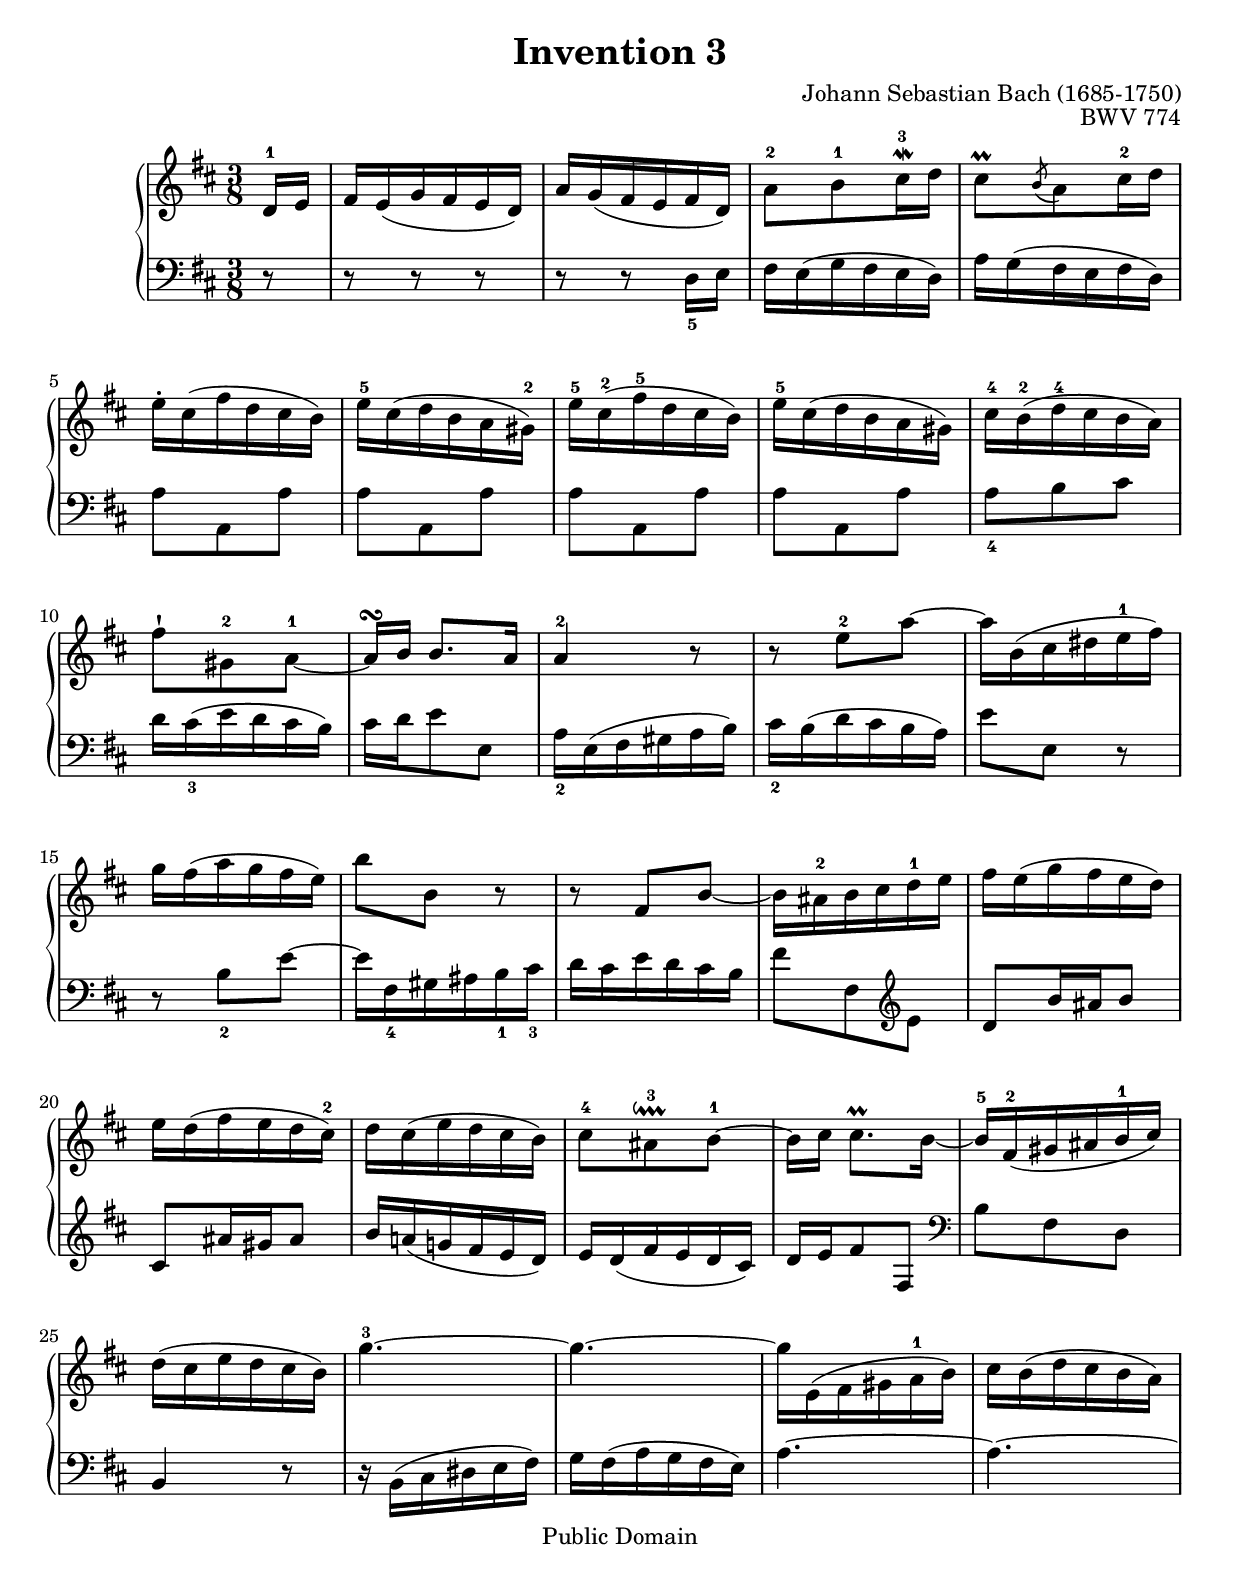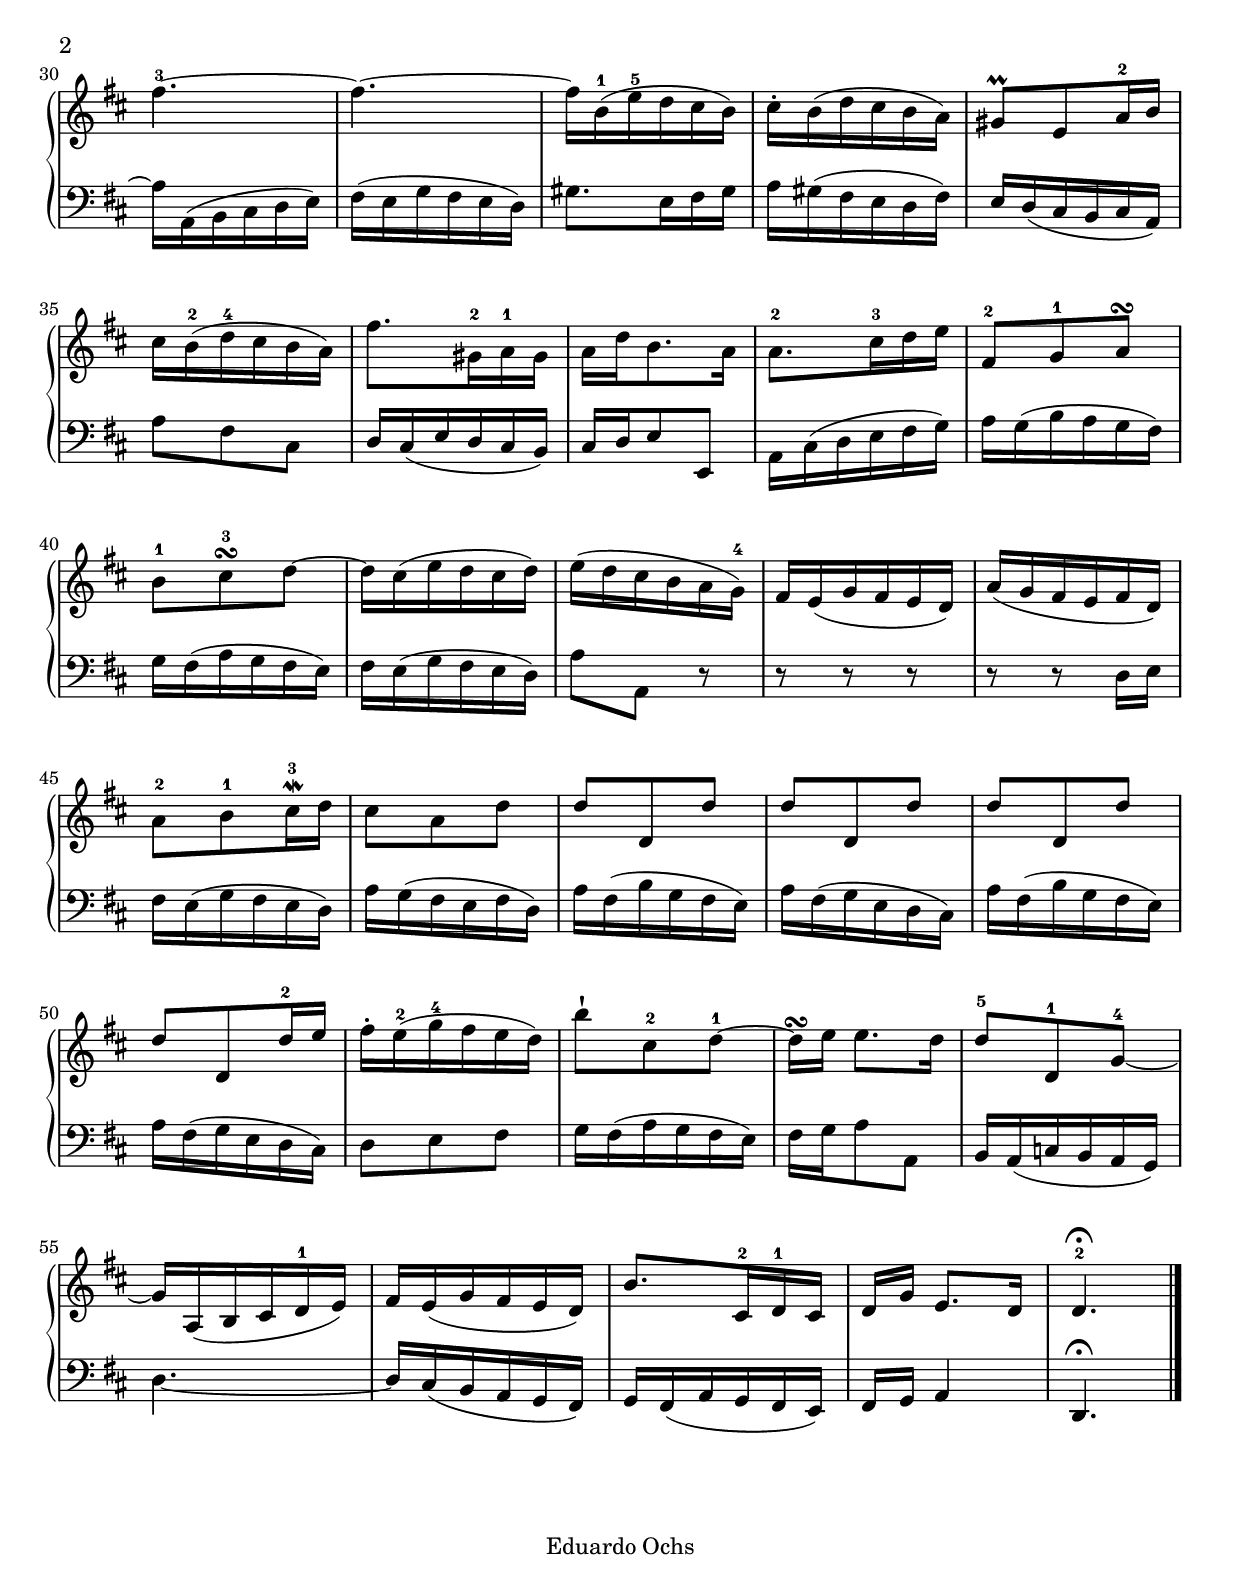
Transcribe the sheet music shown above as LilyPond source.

% This file:
%   http://angg.twu.net/LILYPOND/invention-03.ly
%   http://angg.twu.net/LILYPOND/invention-03.ly.html
% Output:
%   http://angg.twu.net/LILYPOND/invention-03.pdf
% Modified from:
%   http://www.mutopiaproject.org/ftp/BachJS/BWV772/bach-invention-03/bach-invention-03.ly
% See: (find-es "lilypond" "inventions")
% 
% (defun c () (interactive) (find-sh "lilypond invention-03.ly"))
% (defun d () (interactive) (find-xpdfpage    "invention-03.pdf"))
% (defun u () (interactive) (find-angg-upload-links "LILYPOND/" "invention-03.ly"))
% (find-xpdfpage "$S/http/www.mutopiaproject.org/ftp/BachJS/BWV774/bach-invention-03/bach-invention-03-a4.pdf")
%
% (eepitch-shell)
% (eepitch-line "makeL")
% (eepitch-line "cd ~/TH/L/LILYPOND/; Scp-np invention-03.{ly,ly.html} $TWUP/LILYPOND/")
% (eepitch-line "cd ~/LILYPOND; Scp-np invention-03.pdf $TWUP/LILYPOND/")

#(ly:set-option 'old-relative)
\header {
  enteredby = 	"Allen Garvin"
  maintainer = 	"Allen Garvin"
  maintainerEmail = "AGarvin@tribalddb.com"
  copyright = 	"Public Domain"
  filename = 	"bach-invention-03.ly"
  title = 	"Invention 3"
  opus = 	"BWV 774"
  composer =	"Johann Sebastian Bach (1685-1750)"
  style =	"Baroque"
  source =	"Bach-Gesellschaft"
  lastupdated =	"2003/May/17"

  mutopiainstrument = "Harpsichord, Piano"
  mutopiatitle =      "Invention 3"
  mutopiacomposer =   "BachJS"
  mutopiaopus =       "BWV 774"

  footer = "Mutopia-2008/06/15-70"
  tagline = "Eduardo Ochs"
}

\paper{
  top-margin    = 2\cm
  bottom-margin = 2\cm
}

\version "2.11.46"

% (find-lilyrefpage (+ 12 104) "\\grace")
% (find-lilyreftext (+ 12 104) "\\grace")
% (find-lilyrefpage (+ 12 113) "^\\prall")
% (find-lilyreftext (+ 12 113) "^\\prall")
% http://en.wikipedia.org/wiki/Mordent

voiceone =  \relative c' {
  \key d \major
  \partial 8
  \time 3/8
   d16-1[ e] |							% bar 1
   fis16[ e( g fis e  d)] |					% bar 2
   a'[ g( fis e fis  d)] |					% bar 3
   a'8-2[ b-1 cis16-3\mordent d] |				% bar 4
   cis8[\prall \acciaccatura b8 a cis16-2 d] |			% bar 5
   \break
   e[-. cis( fis d cis  b)] |					% bar 6
   e-5[ cis( d b a  gis-2)] |					% bar 7
   e'-5[ cis-2( fis-5 d cis  b)] |				% bar 8
   e-5[ cis( d b a  gis)] |					% bar 9
   cis-4[ b-2( d-4 cis b  a)] |					% bar 10
   \break
   fis'8-![ gis,-2 a-1] ~ |					% bar 11
   a16[\turn b]  b8.[ a16] |					% bar 12
   a4-2 r8 |							% bar 13
   r e'-2 a ~ |							% bar 14
   a16[ b,( cis dis e-1  fis)] |				% bar 15
   \break
   g[ fis( a g fis  e)] |					% bar 16
   b'8[ b,] r |							% bar 17
   r  fis[ b] ~ | 						% bar 18
   b16[ ais-2 b cis d-1 e] |					% bar 19
   fis[ e( g fis e  d)] |					% bar 20
   \break
   e[ d( fis e d  cis-2)] |					% bar 21
   d[ cis( e d cis  b)] |					% bar 22
   \stemDown  cis8-4[ ais-3\downprall b-1] ~ \stemNeutral |	% bar 23
   b16[ cis]  cis8.[\prall b16] ~ |				% bar 24
   b16-5[ fis-2( gis ais b-1 cis)] |				% bar 25
   \break
   d[( cis e d cis  b)] |					% bar 26
   g'4.-3 ~ |							% bar 27
   g4. ~ |							% bar 28
   g16[ e,( fis gis a-1 b)] |					% bar 29
   cis[ b( d cis b  a)] |					% bar 30
   \pageBreak
   %
   fis'4.-3 ~ |							% bar 31
   fis ~ |							% bar 32
   fis16[ b,-1( e-5 d cis  b)] |				% bar 33
   cis[-. b( d cis b  a)] |					% bar 34
   gis8[\prall e a16-2 b] |					% bar 35
   \break
   cis[ b-2( d-4 cis b  a)] |					% bar 36
   fis'8.[ gis,16-2 a-1 gis] |					% bar 37
   a[ d b8. a16] |						% bar 38
   a8.-2[ cis16-3 d e] |					% bar 39
   fis,8-2[ g-1 a\turn] |					% bar 40
   \break
   b-1[ cis\turn-3 d] ~ |						% bar 41
   d16[ cis( e d cis  d)] |					% bar 42
   e[( d cis b a  g-4)] |						% bar 43
   fis[ e( g fis e  d)] |					% bar 44
   a'[( g fis e fis  d)] |					% bar 45
   \break
   a'8-2[ b-1 cis16-3\mordent d] |					% bar 46
   cis8[ a d] |							% bar 47
   d[ d, d'] |							% bar 48
   d[ d, d'] |							% bar 49
   d[ d, d'] |							% bar 50
   \break
   d[ d, d'16-2 e] |						% bar 51
   fis[-. e-2( g-4 fis e  d)] |					% bar 52
   b'8-![ cis,-2 d-1] ~ |						% bar 53
   d16[\turn e]  e8.[ d16] |					% bar 54
   d8-5[ d,-1 g-4] ~ |						% bar 55
   \break
   g16[ a,( b cis d-1  e)] |					% bar 56
   fis[ e( g fis e  d)] |					% bar 57
   b'8.[ cis,16-2 d-1 cis] |					% bar 58
   d[ g]  e8.[ d16] |						% bar 59
   d4.-2\fermata \bar "|."					% bar 60
 
}

% (setq my-i 1)
% (defun i0 () (interactive) (insert (format "\t\t\t\t%% bar %d" my-i)))
% (defun i () (interactive) (eek "C-e") (i0) (eek "<down>") (setq my-i (1+ my-i)))

voicetwo =  \relative c {
  \key d \major
  \time 3/8
  \clef "bass"
  \partial 8
   r8 |								% bar 1
   r r r |							% bar 2
   r r  d16_5[ e] |						% bar 3
   fis[ e( g fis e  d)] |					% bar 4
   a'[ g( fis e fis  d)] |					% bar 5
   \break
   a'8[ a, a'] |						% bar 6
   a[ a, a'] |							% bar 7
   a[ a, a'] |							% bar 8
   a[ a, a'] |							% bar 9
   a_4[ b cis] |							% bar 10
   \break
   d16[ cis_3( e d cis  b)] |					% bar 11
   cis[ d e8 e,] |						% bar 12
   a16_2[ e( fis gis a  b)] |					% bar 13
   cis_2[ b( d cis b  a)] |					% bar 14
   e'8[ e,] r |							% bar 15
   \break
   r  b'_2[ e] ~ |						% bar 16
   e16[ fis,_4 gis ais b_1 cis_3] |					% bar 17
   d[ cis e d cis b] |						% bar 18
   fis'8[ fis, \clef "treble" e']				% bar 19
   d[ b'16 ais b8] |						% bar 20
   \break
   cis,[ ais'16 gis ais8] |					% bar 21
   b16[ a!( g! fis e  d)] |					% bar 22
   e[ d( fis e d  cis)] |					% bar 23
   d[ e fis8 fis,] \clef "bass" |				% bar 24
   b[ fis d] |							% bar 25
   \break
   b4 r8 |							% bar 26
   r16  b[( cis dis e  fis)] |					% bar 27
   g[ fis( a g fis  e)] |					% bar 28
   a4. ~ |							% bar 29
   a ~ |							% bar 30
   \pageBreak
   %
   a16[ a,( b cis d  e)] |					% bar 31
   fis[( e g fis e  d) ] |					% bar 32
   gis8.[ e16 fis gis] |					% bar 33
   a[ gis( fis e d  fis)] |					% bar 34
   e[ d( cis b cis  a)] |					% bar 35
   \break
   a'8[ fis cis] |						% bar 36
   d16[ cis( e d cis  b)] |					% bar 37
   cis[ d e8 e,] |						% bar 38
   a16[ cis( d e fis  g)] |					% bar 39
   a[ g( b a g  fis)] |						% bar 40
   \break
   g[ fis( a g fis  e)] |					% bar 41
   fis[ e( g fis e  d)] |					% bar 42
   a'8[ a,] r |							% bar 43
   r r r |							% bar 44
   r r  d16[ e] |						% bar 45
   \break
   fis[ e( g fis e  d)] |					% bar 46
   a'[ g( fis e fis  d)] |					% bar 47
   a'[ fis( b g fis  e)] |					% bar 48
   a[ fis( g e d  cis)] |					% bar 49
   a'[ fis( b g fis  e)] |					% bar 50
   \break
   a[ fis( g e d  cis)] |					% bar 51
   d8[ e fis] |							% bar 52
   g16[ fis( a g fis  e)] |					% bar 53
   fis[ g a8 a,] |						% bar 54
   b16[ a( c b a  g)] |						% bar 55
   \break
   d'4. ~ |							% bar 56
   d16[ cis( b a g  fis)] |					% bar 57
   g[ fis( a g fis  e)] |					% bar 58
   fis[ g] a4 |							% bar 59
   d,4.\fermata \bar "|."					% bar 60
}

\score {
   \context GrandStaff << 
    \context Staff = "one" <<
      \voiceone
    >>
    \context Staff = "two" <<
      \voicetwo
    >>
  >>

  \layout{ }
  
  \midi {
    \context {
      \Score
      tempoWholesPerMinute = #(ly:make-moment 80 4)
      }
    }


}

